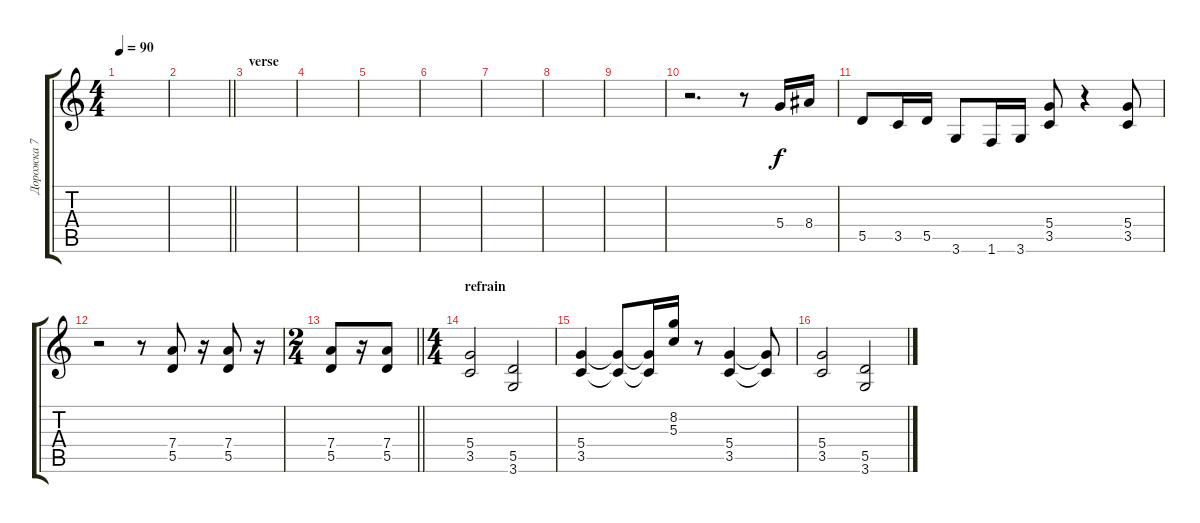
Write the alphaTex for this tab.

\track ("Дорожка 7" "Дорожка 7") {instrument overdrivenguitar}
\staff {score tabs}
\tuning (E4 B3 G3 D3 A2 E2) {hide}
\ts (4 4)
\tempo 90
\clef g2
\ks c
|
\barLineRight lightlight
|
\section ("" "verse")
|
|
|
|
|
|
|
r.2{d} r.8 5.4.16 8.4.16 |
5.5.8 3.5.16 5.5.16 3.6.8 1.6.16 3.6.16 (5.4 3.5).8 r.4 (5.4 3.5).8 |
r.2 r.8 (7.4 5.5).8 r.16 (7.4 5.5).8 r.16 |
\ts (2 4)
\barLineRight lightlight
(7.4 5.5).8 r.16 (7.4 5.5).8 |
\ts (4 4)
\section ("" "refrain")
(5.4 3.5).2 (5.5 3.6).2 |
(5.4 3.5).4 (5.4{t} 3.5{t}).8 (5.4{t} 3.5{t}).16 (8.2 5.3).16 r.8 (5.4 3.5).4 (5.4{t} 3.5{t}).8 |
(5.4 3.5).2 (5.5 3.6).2
